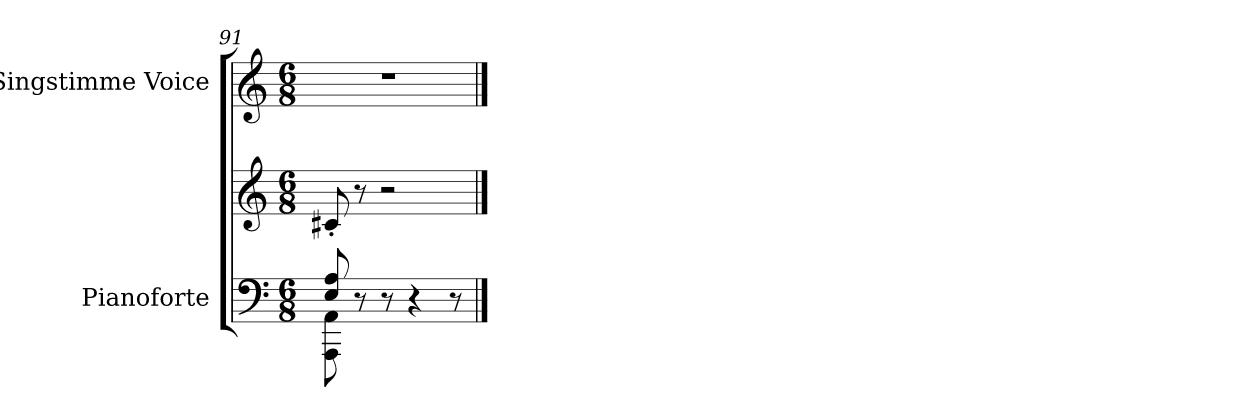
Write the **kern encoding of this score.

**kern	**kern	**kern
*part2	*part2	*part1
*staff3	*staff2	*staff1
*I"Pianoforte	*	*I"Singstimme Voice
*I'Pno	*	*
*clefF4	*clefG2	*clefG2
*k[]	*k[]	*k[]
*M6/8	*M6/8	*M6/8
=91	=91	=91
*^	*	*
8E/ 8A/	8AAA\ 8AA\	8c#X'>/	2.r
8r	8ryy	8r	.
8r	8ryy	2r	.
4r	4ryy	.	.
8r	8ryy	.	.
*v	*v	*	*
==	==	==
*-	*-	*-
